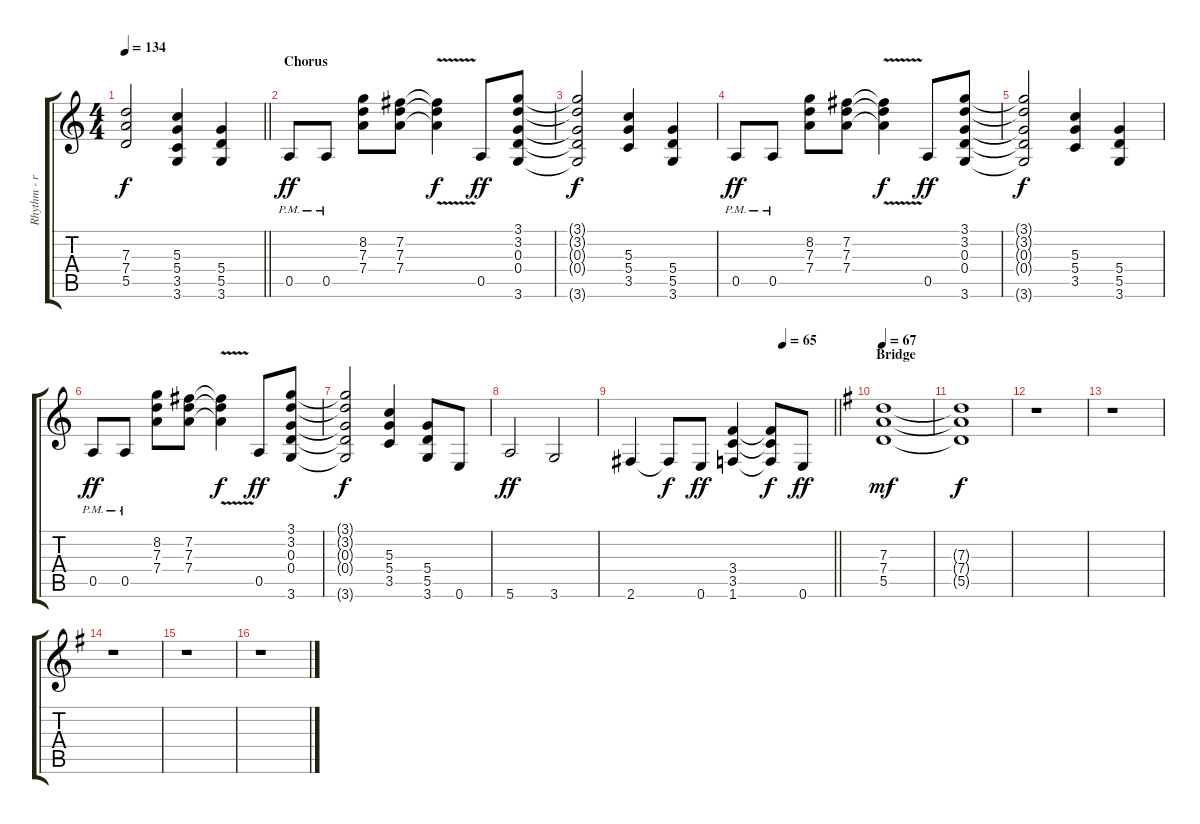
\track ("Rhythm - right" "Rhythm - r") {instrument distortionguitar}
\staff {score tabs}
\tuning (E4 B3 G3 D3 A2 E2) {hide}
\ts (4 4)
\tempo 134
\clef g2
\barLineRight lightlight
\ks aminor
(7.3 7.4 5.5).2{dy f} (5.3 5.4 3.5 3.6).4 (5.4 5.5 3.6).4 |
\section ("" "Chorus")
0.5{pm}.8{dy ff} 0.5{pm}.8 (8.2 7.3 7.4).8 (7.2 7.3 7.4).8 (7.2{v t} 7.3{v t} 7.4{v t}).4{dy f} 0.5.8{dy ff} (3.1 3.2 0.3 0.4 3.6).8 |
(3.1{t} 3.2{t} 0.3{t} 0.4{t} 3.6{t}).2{dy f} (5.3 5.4 3.5).4 (5.4 5.5 3.6).4 |
0.5{pm}.8{dy ff} 0.5{pm}.8 (8.2 7.3 7.4).8 (7.2 7.3 7.4).8 (7.2{v t} 7.3{v t} 7.4{v t}).4{dy f} 0.5.8{dy ff} (3.1 3.2 0.3 0.4 3.6).8 |
(3.1{t} 3.2{t} 0.3{t} 0.4{t} 3.6{t}).2{dy f} (5.3 5.4 3.5).4 (5.4 5.5 3.6).4 |
0.5{pm}.8{dy ff} 0.5{pm}.8 (8.2 7.3 7.4).8 (7.2 7.3 7.4).8 (7.2{v t} 7.3{v t} 7.4{v t}).4{dy f} 0.5.8{dy ff} (3.1 3.2 0.3 0.4 3.6).8 |
(3.1{t} 3.2{t} 0.3{t} 0.4{t} 3.6{t}).2{dy f} (5.3 5.4 3.5).4 (5.4 5.5 3.6).8 0.6.8 |
5.6.2{dy ff} 3.6.2 |
\tempo (65 0.75)
\barLineRight lightlight
2.6.4 2.6{t}.8{dy f} 0.6.8{dy ff} (3.4 3.5 1.6).4 (3.4{t} 3.5{t} 1.6{t}).8{dy f} 0.6.8{dy ff} |
\section ("" "Bridge")
\tempo 67
\ks eminor
(7.3 7.4 5.5).1{dy mf volume 4} |
(7.3{t} 7.4{t} 5.5{t}).1{dy f} |
r.1 |
r.1 |
r.1 |
r.1 |
r.1
